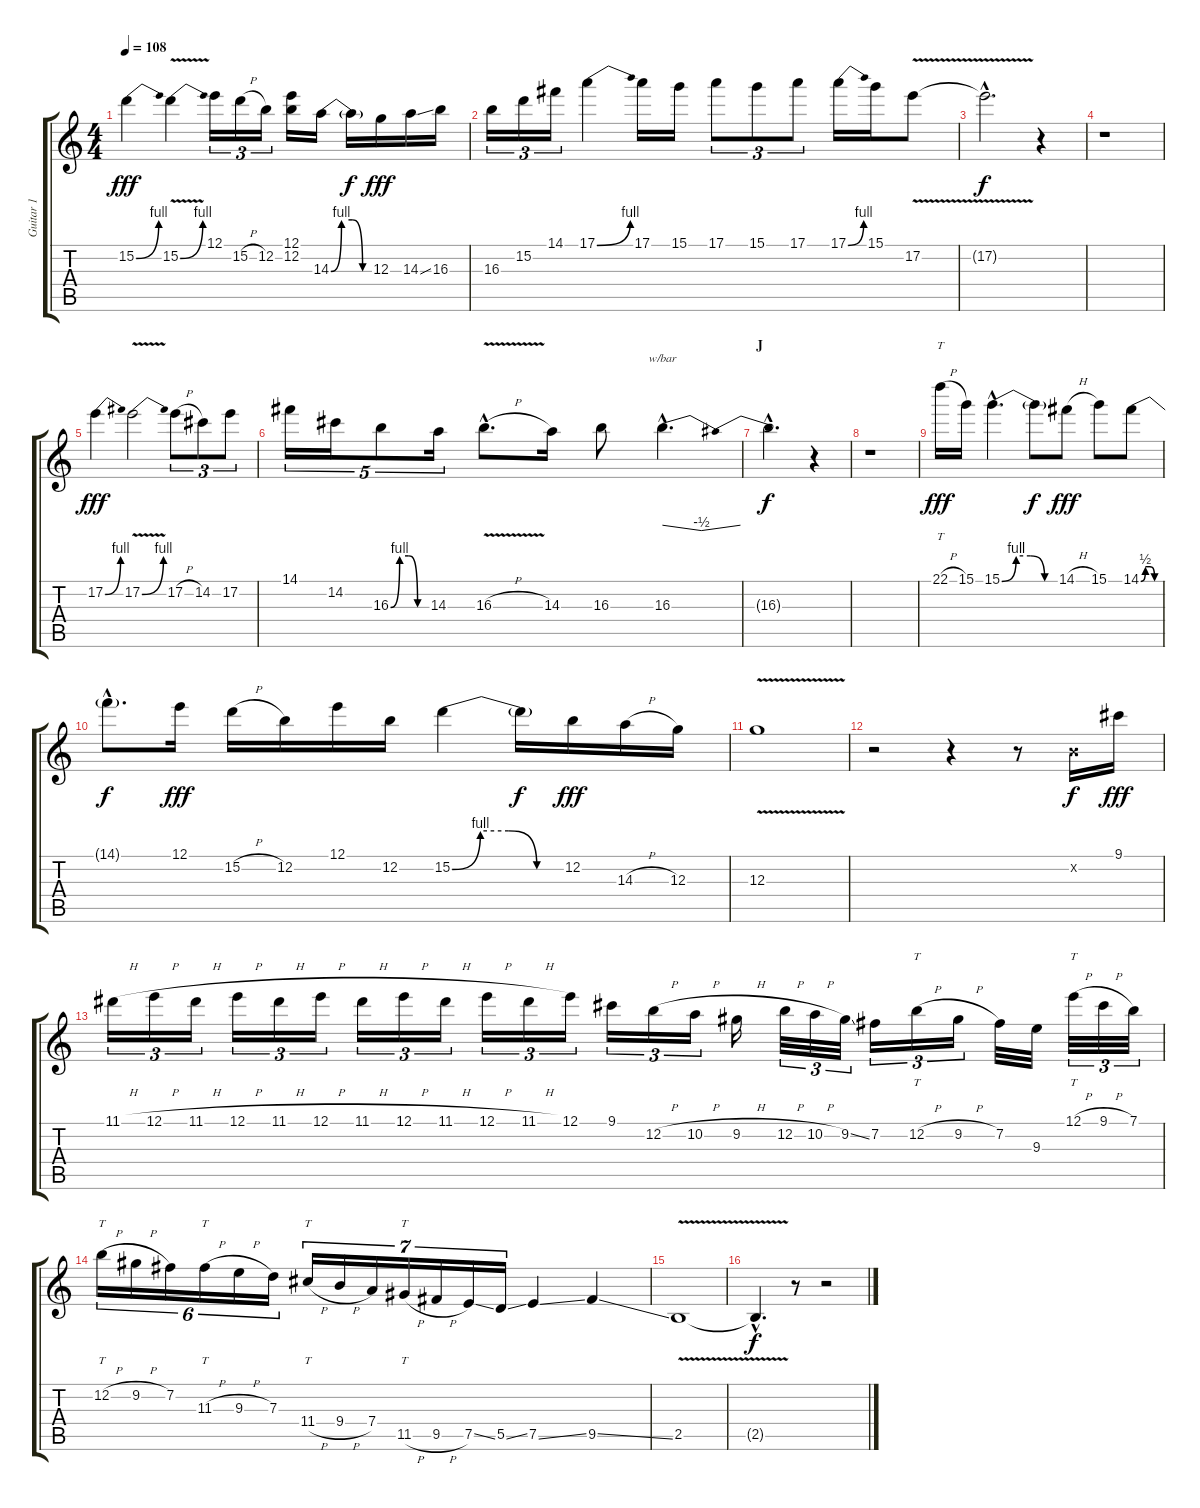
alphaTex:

\track ("Guitar 1" "Guitar 1") {instrument distortionguitar}
\staff {score tabs}
\tuning (E4 B3 G3 D3 A2 E2) {hide}
\ts (4 4)
\tempo 108
\clef g2
\ks c
15.2{be (bend 0 0 60 4)}.4{dy fff} 15.2{be (bend 0 0 60 4) v}.4 12.1.16{tu (3 2)} 15.2{h}.16{tu (3 2)} 12.2.16{tu (3 2)} (12.1 12.2).16 14.3{be (custom 0 0 15 4 30 4 45 0 60 0)}.16 14.3{t}.16{dy f} 12.3.16{dy fff} 14.3{ss}.16 16.3.16 |
16.3.16{tu (3 2)} 15.2.16{tu (3 2)} 14.1.16{tu (3 2)} 17.1{be (bend 0 0 60 4)}.4 17.1.16 15.1.16 17.1.8{tu (3 2)} 15.1.8{tu (3 2)} 17.1.8{tu (3 2)} 17.1{be (bend 0 0 60 4)}.16 15.1.16 17.2{v}.8 |
17.2{hac t}.2{d dy f} r.4 |
r.1 |
17.2{be (bend 0 0 60 4)}.4{dy fff} 17.2{be (bend 0 0 60 4) v}.2 17.2{h}.8{tu (3 2)} 14.2.8{tu (3 2)} 17.2.8{tu (3 2)} |
14.1.16{tu (5 4)} 14.2.16{tu (5 4)} 16.3{be (custom 0 0 15 4 30 4 45 0 60 0)}.8{tu (5 4)} 14.3.16{tu (5 4)} 16.3{v h hac}.8{d} 14.3.16 16.3.8 16.3{hac}.4{d tbe (dip default 0 0 30 -2 60 0)} |
\section ("" "J")
16.3{hac t}.2{d dy f} r.4 |
r.1 |
22.1{h}.16{tt dy fff} 15.1.16 15.1{be (custom 0 0 15 4 30 4 45 0 60 0) hac}.4{d} 15.1{t}.8{dy f} 14.1{h}.8{dy fff} 15.1.8 14.1{be (custom 0 0 15 2 30 2 45 0 60 0)}.8 |
14.1{hac t}.8{d dy f} 12.1.16{dy fff} 15.2{h}.16 12.2.16 12.1.16 12.2.16 15.2{be (custom 0 0 15 4 30 4 45 0 60 0)}.4 15.2{t}.16{dy f} 12.2.16{dy fff} 14.3{h}.16 12.3.16 |
12.3{v}.1 |
r.2 r.4 r.8 0.2{x}.16{dy f} 9.1.16{dy fff} |
11.1{h}.16{tu (3 2)} 12.1{h}.16{tu (3 2)} 11.1{h}.16{tu (3 2)} 12.1{h}.16{tu (3 2)} 11.1{h}.16{tu (3 2)} 12.1{h}.16{tu (3 2)} 11.1{h}.16{tu (3 2)} 12.1{h}.16{tu (3 2)} 11.1{h}.16{tu (3 2)} 12.1{h}.16{tu (3 2)} 11.1{h}.16{tu (3 2)} 12.1.16{tu (3 2)} 9.1.16{tu (3 2)} 12.2{h}.16{tu (3 2)} 10.2{h}.16{tu (3 2)} 9.2{h}.16 12.2{h}.32{tu (3 2)} 10.2{h}.32{tu (3 2)} 9.2{ss}.32{tu (3 2)} 7.2.16{tu (3 2)} 12.2{h}.16{tt tu (3 2)} 9.2{h}.16{tu (3 2)} 7.2.32 9.3.32 12.1{h}.32{tt tu (3 2)} 9.1{h}.32{tu (3 2)} 7.1.32{tu (3 2)} |
12.2{h}.16{tt tu (6 4)} 9.2{h}.16{tu (6 4)} 7.2.16{tu (6 4)} 11.3{h}.16{tt tu (6 4)} 9.3{h}.16{tu (6 4)} 7.3.16{tu (6 4)} 11.4{h}.16{tt tu (7 4)} 9.4{h}.16{tu (7 4)} 7.4.16{tu (7 4)} 11.5{h}.16{tt tu (7 4)} 9.5{h}.16{tu (7 4)} 7.5{ss}.16{tu (7 4)} 5.5{ss}.16{tu (7 4)} 7.5{ss}.4 9.5{ss}.4 |
2.5{v}.1 |
2.5{hac t}.4{d dy f} r.8 r.2
